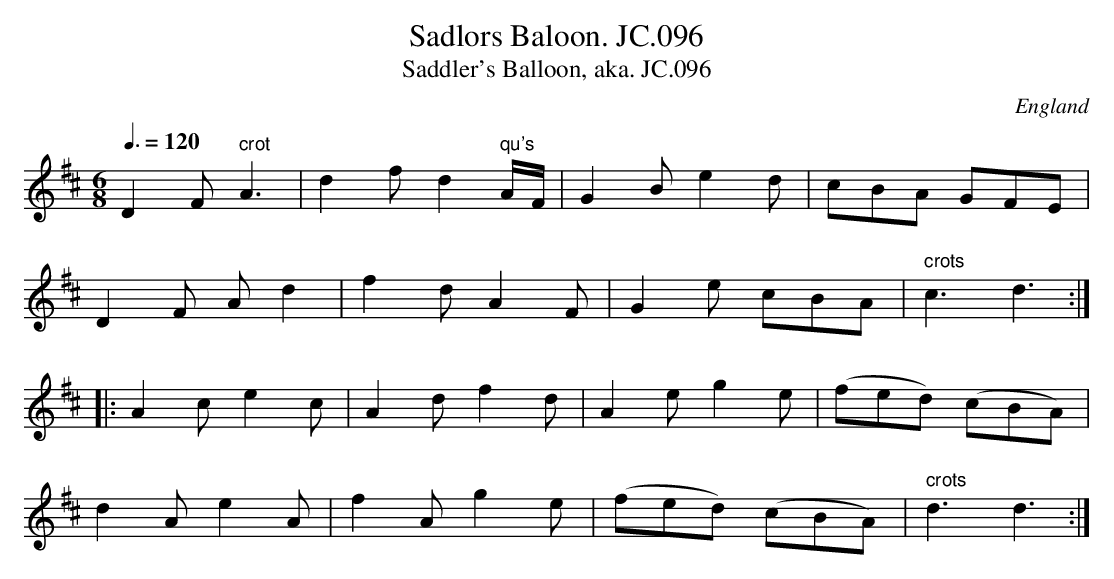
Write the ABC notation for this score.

X:1
T:Sadlors Baloon. JC.096
T:Saddler's Balloon, aka. JC.096
O:England
M:6/8
L:1/8
Q:3/8=120
K:D major
D2F" crot"A3|\
d2fd2 " qu's"A/F/|G2B e2d|cBA GFE|!
D2F Ad2|f2d A2F|G2e cBA|" crots"c3 d3:|!
|:A2c e2c|A2d f2d|A2e g2e|(fed) (cBA)|!
d2A e2A|f2A g2e|(fed) (cBA)|" crots"d3 d3:|
